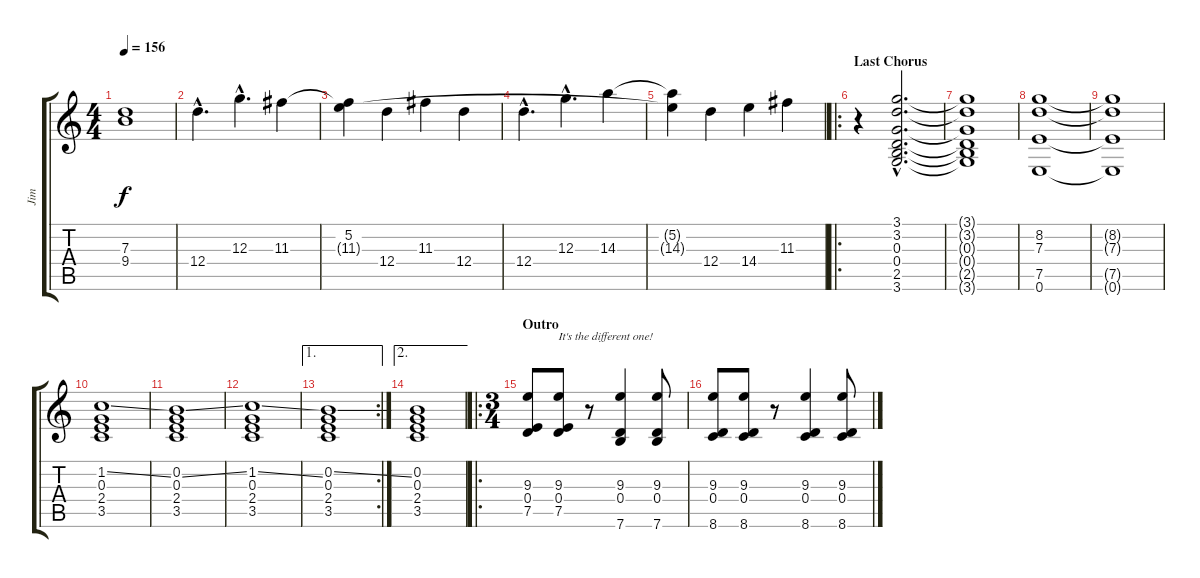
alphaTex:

\track ("Jim" "Jim") {instrument distortionguitar}
\staff {score tabs}
\tuning (E4 B3 G3 D3 A2 E2) {hide}
\ts (4 4)
\tempo 156
\clef g2
\ks c
(7.3{t} 9.4{t}).1{dy f} |
12.4{hac}.4{d} 12.3{hac}.4{d} 11.3.4 |
(5.2 11.3{t}).4 12.4.4 11.3.4 12.4.4 |
12.4{hac}.4{d} 12.3{hac}.4{d} 14.3.4 |
(5.2{t} 14.3{t}).4 12.4.4 14.4.4 11.3.4 |
\ro
\section ("" "Last Chorus")
r.4 (3.1{hac} 3.2{hac} 0.3{hac} 0.4{hac} 2.5{hac} 3.6{hac}).2{d} |
(3.1{t} 3.2{t} 0.3{t} 0.4{t} 2.5{t} 3.6{t}).1 |
(8.2 7.3 7.5 0.6).1 |
(8.2{t} 7.3{t} 7.5{t} 0.6{t}).1 |
(1.2{ss} 0.3 2.4 3.5).1 |
(0.2{ss} 0.3 2.4 3.5).1 |
(1.2{ss} 0.3 2.4 3.5).1 |
\ae 1
\rc 2
(0.2{ss} 0.3 2.4 3.5).1 |
\ae 2
(0.2 0.3 2.4 3.5).1 |
\ro
\ts (3 4)
\section ("" "Outro")
(9.3 0.4 7.5).8{instrument distortionguitar} (9.3 0.4 7.5).8{txt "It's the different one!"} r.8 (9.3 0.4 7.6).4 (9.3 0.4 7.6).8 |
(9.3 0.4 8.6).8 (9.3 0.4 8.6).8 r.8 (9.3 0.4 8.6).4 (9.3 0.4 8.6).8
